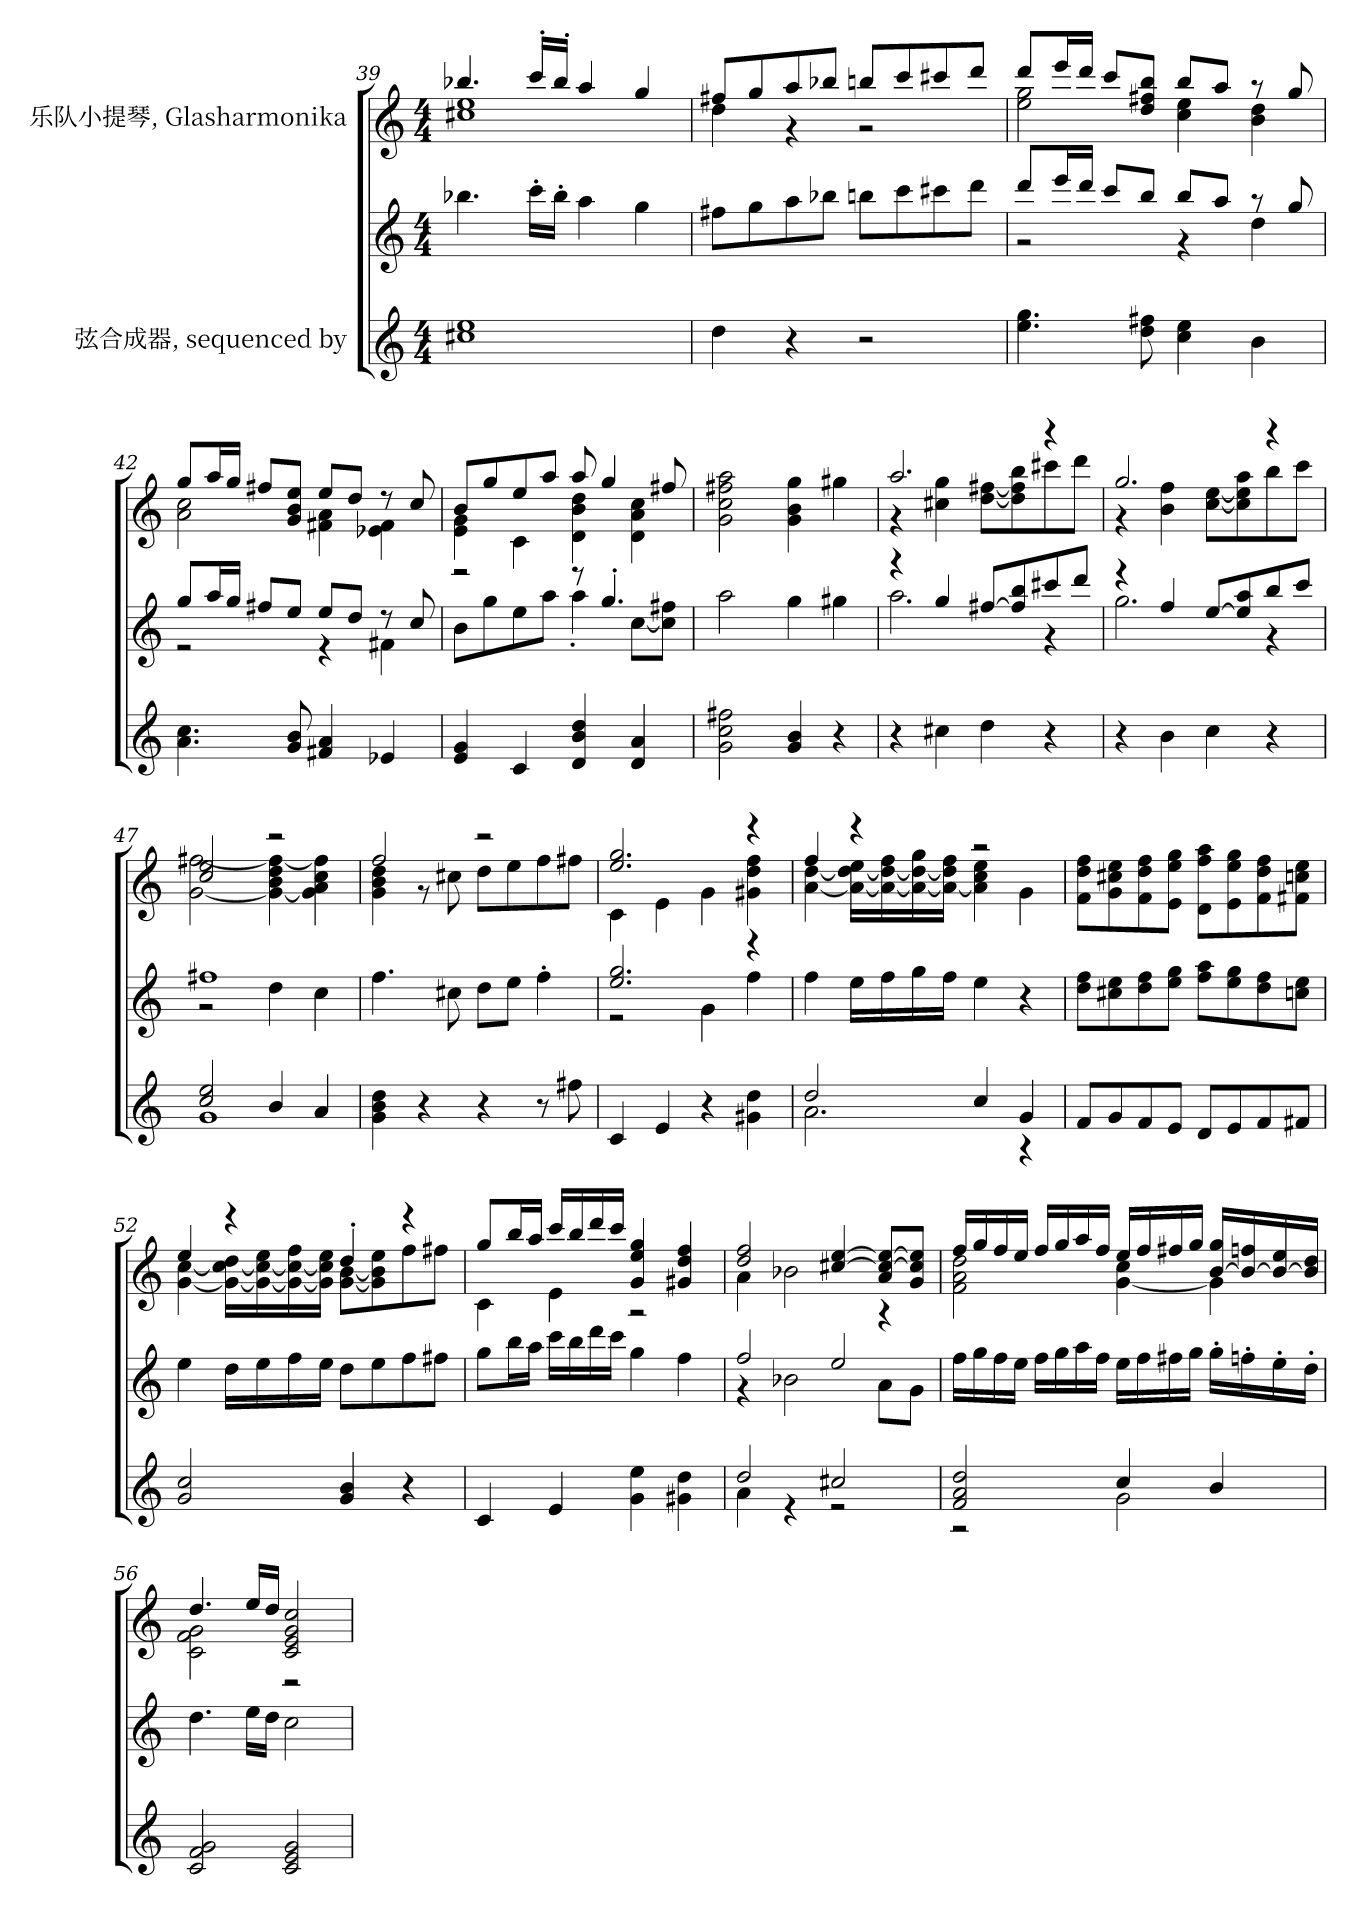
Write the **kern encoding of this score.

**kern	**kern	**kern
*part2	*part2	*part1
*staff3	*staff2	*staff1
*I"弦合成器, sequenced by	*	*I"乐队小提琴, Glasharmonika
*clefG2	*clefG2	*clefG2
*k[]	*k[]	*k[]
*M4/4	*M4/4	*M4/4
=39	=39	=39
*	*	*^
1cc#X 1ee	4.bb-X\	4.bb-X/	1cc#X 1ee
.	16ccc'\LL	16ccc'/LL	.
.	16bb-'\JJ	16bb-'/JJ	.
.	4aa\	4aa/	.
.	4gg\	4gg/	.
!!LO:LB:g=z	!!
=40	=40	=40	=40
4dd\	8ff#X\L	8ff#X/L	4dd\
.	8gg\	8gg/	.
4r	8aa\	8aa/	4r
.	8bb-X\J	8bb-X/J	.
2r	8bbn\L	8bbn/L	2r
.	8ccc\	8ccc/	.
.	8ccc#X\	8ccc#X/	.
.	8ddd\J	8ddd/J	.
=41	=41	=41	=41
*	*^	*	*
4.ee\ 4.gg\	8ddd/L	2r	8ddd/L	2ee\ 2gg\
.	16eee/L	.	16eee/L	.
.	16ddd/JJ	.	16ddd/JJ	.
.	8ccc/L	.	8ccc/L	.
8dd\ 8ff#X\	8bb/J	.	8dd/ 8ff#X/ 8bb/J	.
4cc\ 4ee\	8bb/L	4r	8bb/L	4cc\ 4ee\
.	8aa/J	.	8aa/J	.
4b\	8r	4dd\	8r	4b\ 4dd\
.	8gg/	.	8gg/	.
=42	=42	=42	=42	=42
4.a\ 4.cc\	8gg/L	2r	8gg/L	2a\ 2cc\
.	16aa/L	.	16aa/L	.
.	16gg/JJ	.	16gg/JJ	.
.	8ff#X/L	.	8ff#X/L	.
8g/ 8b/	8ee/J	.	8g/ 8b/ 8ee/J	.
4f#X/ 4a/	8ee/L	4r	8ee/L	4f#X\ 4a\
.	8dd/J	.	8dd/J	.
4e-X/	8r	4f#X\	8r	4e-X\ 4f#\
.	8cc/	.	8cc/	.
!!LO:LB:g=z	!!
=43	=43	=43	=43	=43
4e/ 4g/	2r	8b\L	8b/L	4e\ 4g\
.	.	8gg\	8gg/	.
4c/	.	8ee\	8ee/	4c\
.	.	8aa\J	8aa/J	.
4d/ 4b/ 4dd/	8r	4aa'\	8aa/	4d\ 4b\ 4dd\
.	4.gg'/	.	4gg/	.
4d/ 4a/	.	[8cc\L	.	4d\ 4a\ 4cc\
.	.	8cc\] 8ff#X\J	8ff#X/	.
*	*v	*v	*	*
*	*	*v	*v
=44	=44	=44
2g\ 2cc\ 2ff#X\	2aa\	2g\ 2cc\ 2ff#X\ 2aa\
4g/ 4b/	4gg\	4g\ 4b\ 4gg\
4r	4gg#X\	4gg#X\
=45	=45	=45
*	*^	*^
4r	4r	2.aa\	2.aa/	4r
4cc#X\	4gg/	.	.	4cc#X\ 4gg\
4dd\	[8ff#X/L	.	.	[8dd\ [8ff#X\L
.	8ff#/] 8bb/	.	.	8dd\] 8ff#\] 8bb\
4r	8ccc#X/	4r	4r	8ccc#X\
.	8ddd/J	.	.	8ddd\J
=46	=46	=46	=46	=46
4r	4r	2.gg\	2.gg/	4r
4b\	4ff/	.	.	4b\ 4ff\
4cc\	[8ee/L	.	.	[8cc\ [8ee\L
.	8ee/] 8aa/	.	.	8cc\] 8ee\] 8aa\
4r	8bb/	4r	4r	8bb\
.	8ccc/J	.	.	8ccc\J
!!LO:PB:g=z	!!
=47	=47	=47	=47	=47
*^	*	*	*	*
2cc/ 2ee/	1g	1ff#X	2r	2cc/ 2ee/	[2g\ [2ff#X\
4b/	.	.	4dd\	2r	4g\_ 4b\ 4dd\ 4ff#\_
4a/	.	.	4cc\	.	4g\] 4a\ 4cc\ 4ff#\]
*v	*v	*	*	*	*
*	*v	*v	*	*
=48	=48	=48	=48
4g\ 4b\ 4dd\	4.ff\	2ff/	4g\ 4b\ 4dd\
4r	.	.	8r
.	8cc#X\	.	8cc#X\
4r	8dd\L	2r	8dd\L
.	8ee\J	.	8ee\
8r	4ff'\	.	8ff\
8ff#X\	.	.	8ff#X\J
=49	=49	=49	=49
*	*^	*	*
4c/	2.ee/ 2.gg/	2r	2.ee/ 2.gg/	4c\
4e/	.	.	.	4e\
4r	.	4g\	.	4g\
4g#X\ 4dd\	4r	4ff\	4r	4g#X\ 4dd\ 4ff\
*	*v	*v	*	*
=50	=50	=50	=50
*^	*	*	*
2dd/	2.a\	4ff\	4ff/	[4a\ [4dd\
.	.	16ee\LL	4r	16a\_ 16dd\_ 16ee\LL
.	.	16ff\	.	16a\_ 16dd\_ 16ff\
.	.	16gg\	.	16a\_ 16dd\_ 16gg\
.	.	16ff\JJ	.	16a\_ 16dd\] 16ff\JJ
4cc/	.	4ee\	2r	4a\] 4cc\ 4ee\
4g/	4r	4r	.	4g\
*v	*v	*	*v	*v
!!LO:LB:g=z
=51	=51	=51
8f/L	8dd\ 8ff\L	8f\ 8dd\ 8ff\L
8g/	8cc#X\ 8ee\	8g\ 8cc#X\ 8ee\
8f/	8dd\ 8ff\	8f\ 8dd\ 8ff\
8e/J	8ee\ 8gg\J	8e\ 8ee\ 8gg\J
8d/L	8ff\ 8aa\L	8d\ 8ff\ 8aa\L
8e/	8ee\ 8gg\	8e\ 8ee\ 8gg\
8f/	8dd\ 8ff\	8f\ 8dd\ 8ff\
8f#X/J	8ccn\ 8ee\J	8f#X\ 8ccn\ 8ee\J
=52	=52	=52
*	*	*^
2g/ 2cc/	4ee\	4ee/	[4g\ [4cc\
.	16dd\LL	4r	16g\_ 16cc\_ 16dd\LL
.	16ee\	.	16g\_ 16cc\_ 16ee\
.	16ff\	.	16g\_ 16cc\_ 16ff\
.	16ee\JJ	.	16g\] 16cc\] 16ee\JJ
4g/ 4b/	8dd\L	4dd'/	[8g\ [8b\L
.	8ee\	.	8g\] 8b\] 8ee\
4r	8ff\	4r	8ff\
.	8ff#X\J	.	8ff#X\J
=53	=53	=53	=53
4c/	8gg\L	8gg/L	4c\
.	16bb\L	16bb/L	.
.	16aa\JJ	16aa/JJ	.
4e/	16ccc\LL	16ccc/LL	4e\
.	16bb\	16bb/	.
.	16ddd\	16ddd/	.
.	16ccc\JJ	16ccc/JJ	.
4g\ 4ee\	4gg\	4g/ 4ee/ 4gg/	2r
4g#X\ 4dd\	4ff\	4g#X/ 4dd/ 4ff/	.
!!LO:LB:g=z	!!
=54	=54	=54	=54
*^	*^	*	*
2dd/	4a\	2ff/	4r	2dd/ 2ff/	4a\
.	4r	.	2b-X\	.	2b-X\
2cc#X/	2r	2ee/	.	[4cc#X/ [4ee/	.
.	.	.	8a\L	8a/ 8cc#/_ 8ee/_L	4r
.	.	.	8g\J	8g/ 8cc#/] 8ee/]J	.
*	*	*v	*v	*	*
=55	=55	=55	=55	=55
2f/ 2a/ 2dd/	2r	16ff\LL	16ff/LL	2f\ 2a\ 2dd\
.	.	16gg\	16gg/	.
.	.	16ff\	16ff/	.
.	.	16ee\JJ	16ee/JJ	.
.	.	16ff\LL	16ff/LL	.
.	.	16gg\	16gg/	.
.	.	16aa\	16aa/	.
.	.	16ff\JJ	16ff/JJ	.
4cc/	2g\	16ee\LL	16ee/LL	[4g\ 4cc\
.	.	16ff\	16ff/	.
.	.	16ff#X\	16ff#X/	.
.	.	16gg\JJ	16gg/JJ	.
4b/	.	16gg'\LL	[16b/ 16gg/LL	4g\]
.	.	16ffn'\	16b/_ 16ffn/	.
.	.	16ee'\	16b/_ 16ee/	.
.	.	16dd'\JJ	16b/] 16dd/JJ	.
*v	*v	*	*	*
=56	=56	=56	=56
2c/ 2f/ 2g/	4.dd\	4.dd/	2c\ 2f\ 2g\
.	16ee\LL	16ee/LL	.
.	16dd\JJ	16dd/JJ	.
2c/ 2e/ 2g/	2cc\	2c/ 2e/ 2g/ 2cc/	2r
*	*	*v	*v
=	=	=
*-	*-	*-
